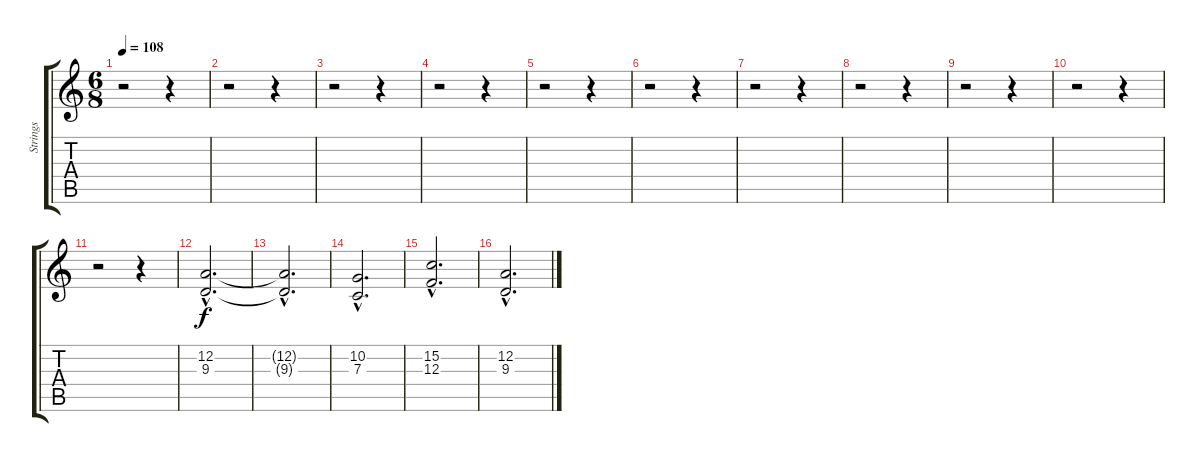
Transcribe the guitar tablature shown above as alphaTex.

\track ("Strings" "Strings") {instrument stringensemble2}
\staff {score tabs}
\tuning (D4 A3 F3 C3 G2 D2) {hide}
\ts (6 8)
\tempo 108
\clef g2
\ks c
r.2{dy f} r.4 |
r.2 r.4 |
r.2 r.4 |
r.2 r.4 |
r.2 r.4 |
r.2 r.4 |
r.2 r.4 |
r.2 r.4 |
r.2 r.4 |
r.2 r.4 |
r.2 r.4 |
\section ("" "")
(12.2{hac} 9.3{hac}).2{d} |
(12.2{hac t} 9.3{hac t}).2{d} |
(10.2{hac} 7.3{hac}).2{d} |
(15.2{hac} 12.3{hac}).2{d} |
(12.2{hac} 9.3{hac}).2{d}
